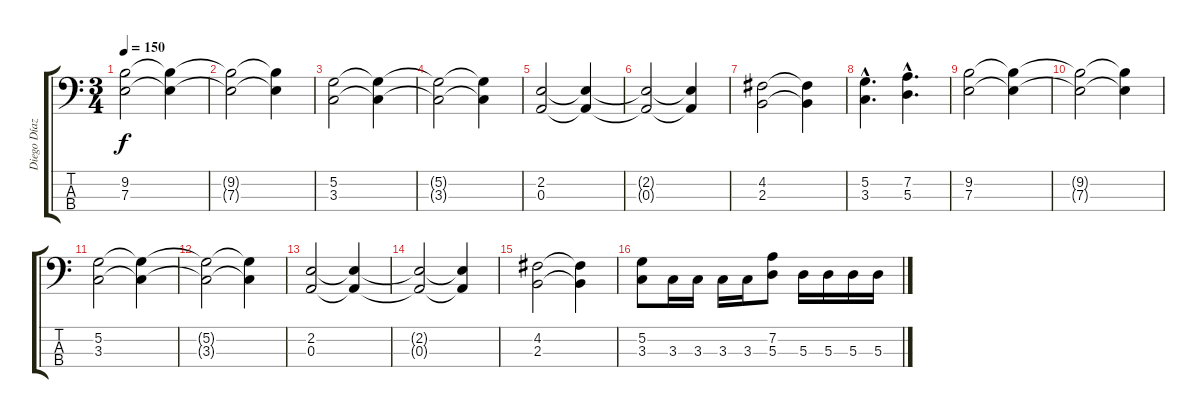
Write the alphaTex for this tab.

\track ("Diego Díaz" "Diego Díaz") {instrument electricbassfinger}
\staff {score tabs}
\tuning (G2 D2 A1 E1) {hide}
\ts (3 4)
\tempo 150
\clef f4
\ks c
(9.2 7.3).2{dy f} (9.2{t} 7.3{t}).4 |
(9.2{t} 7.3{t}).2 (9.2{t} 7.3{t}).4 |
(5.2 3.3).2 (5.2{t} 3.3{t}).4 |
(5.2{t} 3.3{t}).2 (5.2{t} 3.3{t}).4 |
(2.2 0.3).2 (2.2{t} 0.3{t}).4 |
(2.2{t} 0.3{t}).2 (2.2{t} 0.3{t}).4 |
(4.2 2.3).2 (4.2{t} 2.3{t}).4 |
(5.2{hac} 3.3{hac}).4{d} (7.2{hac} 5.3{hac}).4{d} |
(9.2 7.3).2 (9.2{t} 7.3{t}).4 |
(9.2{t} 7.3{t}).2 (9.2{t} 7.3{t}).4 |
(5.2 3.3).2 (5.2{t} 3.3{t}).4 |
(5.2{t} 3.3{t}).2 (5.2{t} 3.3{t}).4 |
(2.2 0.3).2 (2.2{t} 0.3{t}).4 |
(2.2{t} 0.3{t}).2 (2.2{t} 0.3{t}).4 |
(4.2 2.3).2 (4.2{t} 2.3{t}).4 |
(5.2 3.3).8 3.3.16 3.3.16 3.3.16 3.3.16 (7.2 5.3).8 5.3.16 5.3.16 5.3.16 5.3.16
